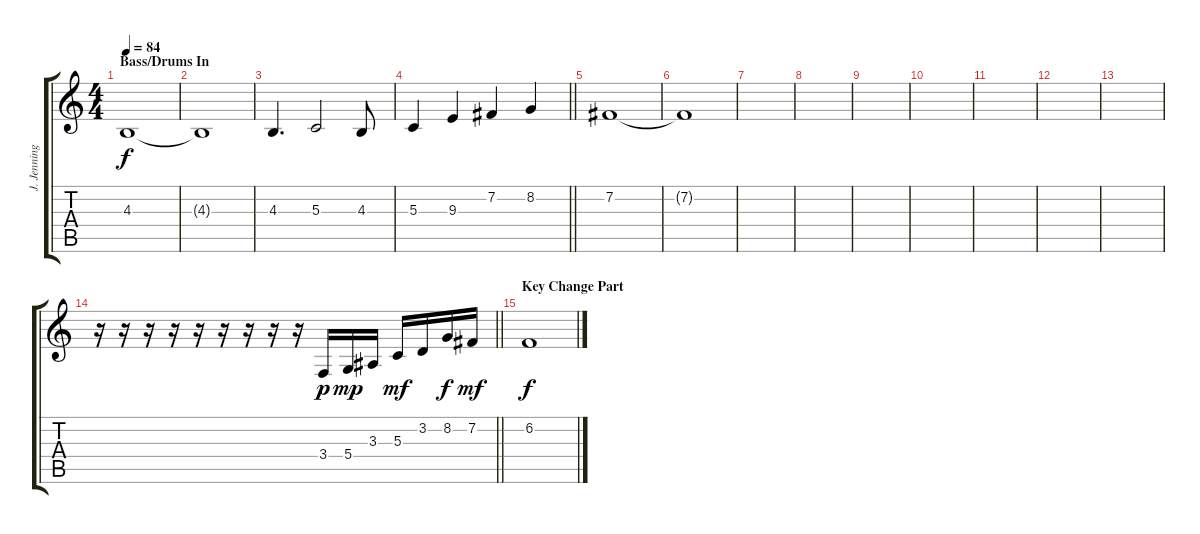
\track ("J. Jennings - Trumpet #2" "J. Jenning") {instrument trumpet}
\staff {score tabs}
\tuning (E4 B3 G3 D3 A2 E2) {hide}
\ts (4 4)
\section ("" "Bass/Drums In")
\tempo 84
\clef g2
\ks c
4.3.1{dy f} |
4.3{t}.1 |
4.3.4{d} 5.3.2 4.3.8 |
\barLineRight lightlight
5.3.4 9.3.4 7.2.4 8.2.4 |
7.2.1 |
7.2{t}.1 |
|
|
|
|
|
|
|
\barLineRight lightlight
r.16 r.16 r.16 r.16 r.16 r.16 r.16 r.16 r.16 3.4.16{dy p} 5.4.16{dy mp} 3.3.16 5.3.16{dy mf} 3.2.16 8.2.16{dy f} 7.2.16{dy mf} |
\section ("" "Key Change Part")
6.2.1{dy f}
